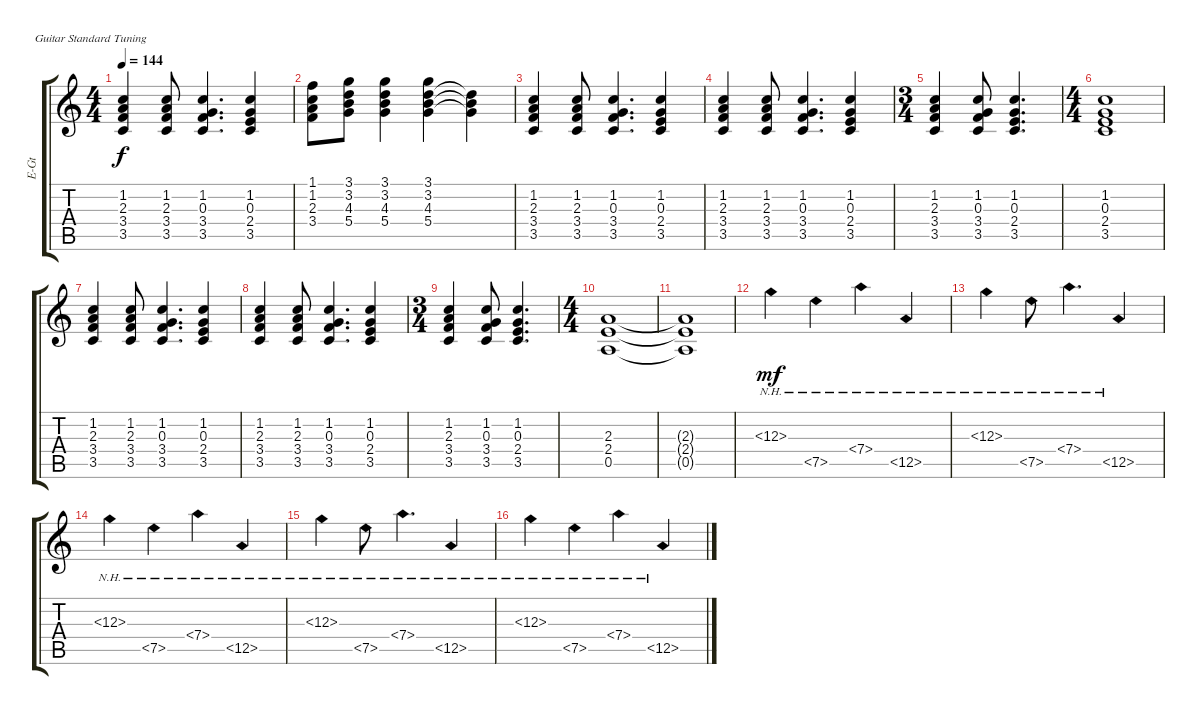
\bracketExtendMode groupsimilarinstruments
\otherSystemsTrackNameOrientation horizontal
\track ("Rhythm Guitar 2" "E-Gt") {instrument overdrivenguitar}
\staff {score tabs}
\tuning (E4 B3 G3 D3 A2 E2)
\ts (4 4)
\tempo 144
\clef g2
\ks c
(1.2 2.3 3.4 3.5).4{dy f beam Up} (1.2 2.3 3.4 3.5).8{beam Up} (1.2 0.3 3.4 3.5).4{d beam Up} (1.2 0.3 2.4 3.5).4{beam Up} |
(1.1 1.2 2.3 3.4).8{beam Down} (3.1 3.2 4.3 5.4).8{beam Down} (3.1 3.2 4.3 5.4).4{beam Down} (3.1 3.2 4.3 5.4).4{beam Down} (3.2{t} 4.3{t} 5.4{t}).4{beam Down} |
(1.2 2.3 3.4 3.5).4{beam Up} (1.2 2.3 3.4 3.5).8{beam Up} (1.2 0.3 3.4 3.5).4{d beam Up} (1.2 0.3 2.4 3.5).4{beam Up} |
(1.2 2.3 3.4 3.5).4{beam Up} (1.2 2.3 3.4 3.5).8{beam Up} (1.2 0.3 3.4 3.5).4{d beam Up} (1.2 0.3 2.4 3.5).4{beam Up} |
\ts (3 4)
(1.2 2.3 3.4 3.5).4{beam Up} (1.2 0.3 3.4 3.5).8{beam Up} (1.2 0.3 2.4 3.5).4{d beam Up} |
\ts (4 4)
(1.2 0.3 2.4 3.5).1{beam Up} |
(1.2 2.3 3.4 3.5).4{beam Up} (1.2 2.3 3.4 3.5).8{beam Up} (1.2 0.3 3.4 3.5).4{d beam Up} (1.2 0.3 2.4 3.5).4{beam Up} |
(1.2 2.3 3.4 3.5).4{beam Up} (1.2 2.3 3.4 3.5).8{beam Up} (1.2 0.3 3.4 3.5).4{d beam Up} (1.2 0.3 2.4 3.5).4{beam Up} |
\ts (3 4)
(1.2 2.3 3.4 3.5).4{beam Up} (1.2 0.3 3.4 3.5).8{beam Up} (1.2 0.3 2.4 3.5).4{d beam Up} |
\ts (4 4)
(2.3 2.4 0.5).1{beam Up} |
(2.3{t} 2.4{t} 0.5{t}).1{beam Up} |
12.3{nh}.4{dy mf beam Down} 7.5{nh}.4{beam Down} 7.4{nh}.4{beam Down} 12.5{nh}.4{beam Up} |
12.3{nh}.4{beam Down} 7.5{nh}.8{beam Down} 7.4{nh}.4{d beam Down} 12.5{nh}.4{beam Up} |
12.3{nh}.4{beam Down} 7.5{nh}.4{beam Down} 7.4{nh}.4{beam Down} 12.5{nh}.4{beam Up} |
12.3{nh}.4{beam Down} 7.5{nh}.8{beam Down} 7.4{nh}.4{d beam Down} 12.5{nh}.4{beam Up} |
12.3{nh}.4{beam Down} 7.5{nh}.4{beam Down} 7.4{nh}.4{beam Down} 12.5{nh}.4{beam Up}
